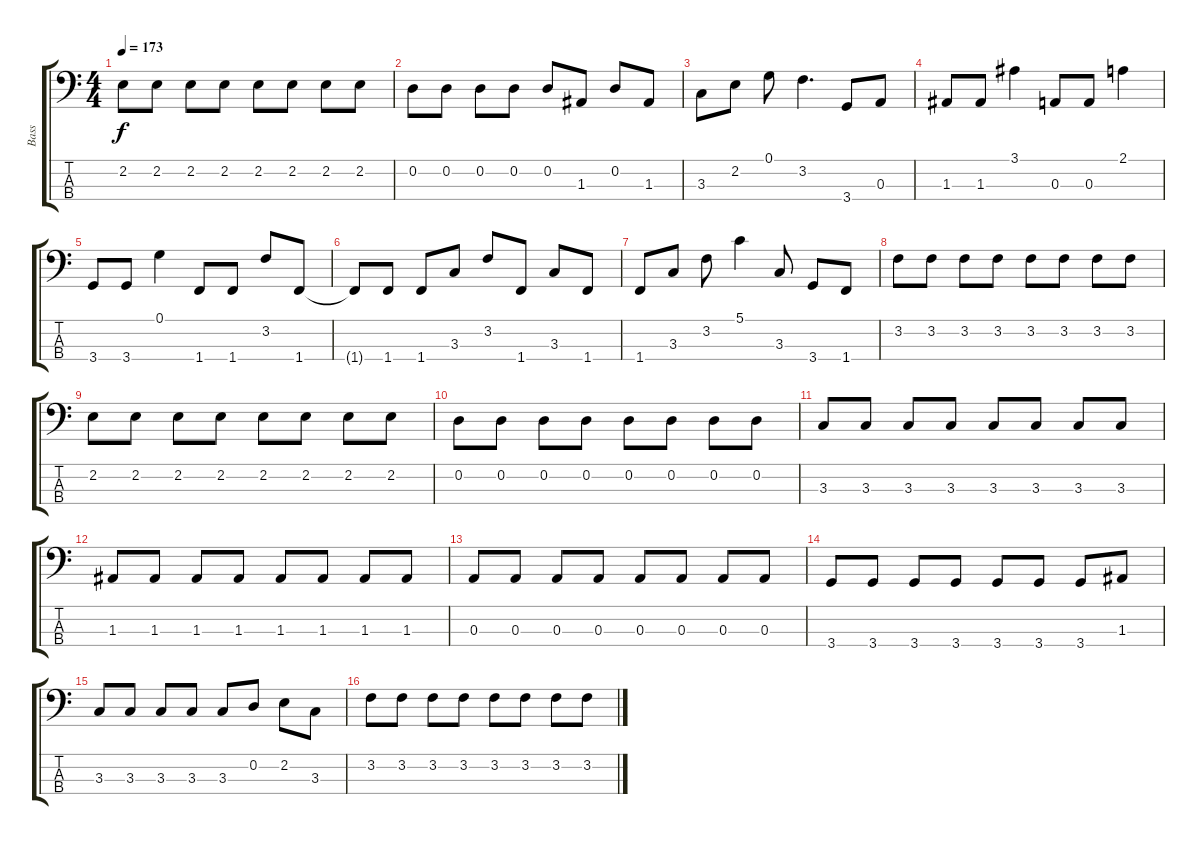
\track ("Bass" "Bass") {instrument electricbassfinger}
\staff {score tabs}
\tuning (G2 D2 A1 E1) {hide}
\ts (4 4)
\tempo 173
\clef f4
\ks c
2.2.8{dy f} 2.2.8 2.2.8 2.2.8 2.2.8 2.2.8 2.2.8 2.2.8 |
0.2.8 0.2.8 0.2.8 0.2.8 0.2.8 1.3.8 0.2.8 1.3.8 |
3.3.8 2.2.8 0.1.8 3.2.4{d} 3.4.8 0.3.8 |
1.3.8 1.3.8 3.1.4 0.3.8 0.3.8 2.1.4 |
3.4.8 3.4.8 0.1.4 1.4.8 1.4.8 3.2.8 1.4.8 |
1.4{t}.8 1.4.8 1.4.8 3.3.8 3.2.8 1.4.8 3.3.8 1.4.8 |
1.4.8 3.3.8 3.2.8 5.1.4 3.3.8 3.4.8 1.4.8 |
3.2.8 3.2.8 3.2.8 3.2.8 3.2.8 3.2.8 3.2.8 3.2.8 |
2.2.8 2.2.8 2.2.8 2.2.8 2.2.8 2.2.8 2.2.8 2.2.8 |
0.2.8 0.2.8 0.2.8 0.2.8 0.2.8 0.2.8 0.2.8 0.2.8 |
3.3.8 3.3.8 3.3.8 3.3.8 3.3.8 3.3.8 3.3.8 3.3.8 |
1.3.8 1.3.8 1.3.8 1.3.8 1.3.8 1.3.8 1.3.8 1.3.8 |
0.3.8 0.3.8 0.3.8 0.3.8 0.3.8 0.3.8 0.3.8 0.3.8 |
3.4.8 3.4.8 3.4.8 3.4.8 3.4.8 3.4.8 3.4.8 1.3.8 |
3.3.8 3.3.8 3.3.8 3.3.8 3.3.8 0.2.8 2.2.8 3.3.8 |
3.2.8 3.2.8 3.2.8 3.2.8 3.2.8 3.2.8 3.2.8 3.2.8
